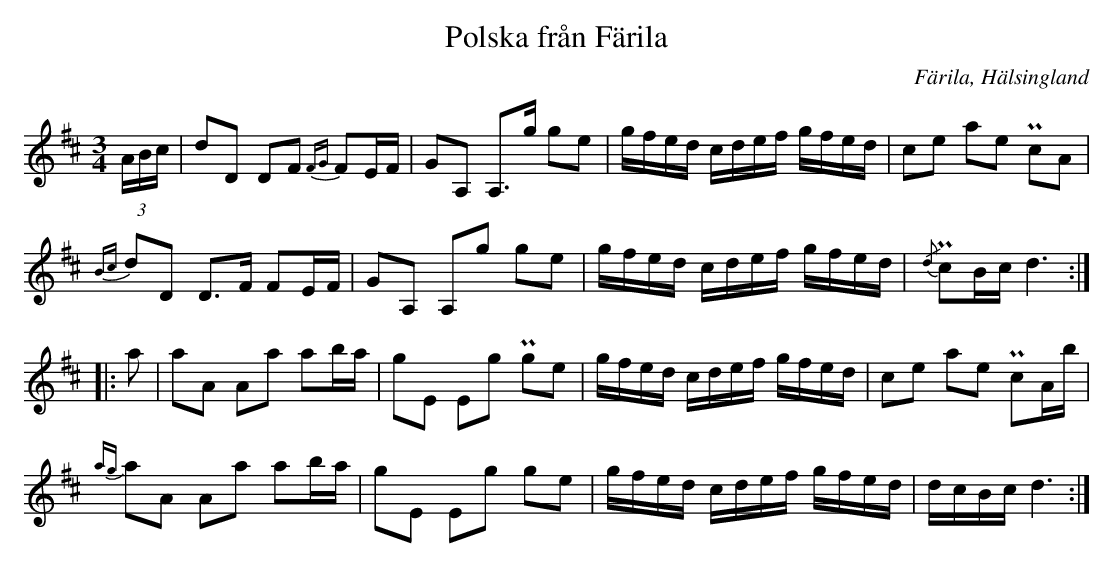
X:1
T:Polska från Färila
O:Färila, Hälsingland
M:3/4
L:1/16
U:t=turn
K:D
(3ABc | d2D2 D2F2 {FG}F2EF | G2A,2 A,2>g2 g2e2 | gfed cdef gfed | c2e2 a2e2 Pc2A2 |
{Bc}d2D2 D2>F2 F2EF | G2A,2 A,2g2 g2e2 | gfed cdef gfed | {/d}Pc2Bc d6 ::
a2 | a2A2 A2a2 a2ba | g2E2 E2g2 Pg2e2 | gfed cdef gfed | c2e2 a2e2 Pc2A4/3b2/3 |
{a6/5g5/5}a2A2 A2a2 a2ba | g2E2 E2g2 g2e2 | gfed cdef gfed | dcBc d6 :|
